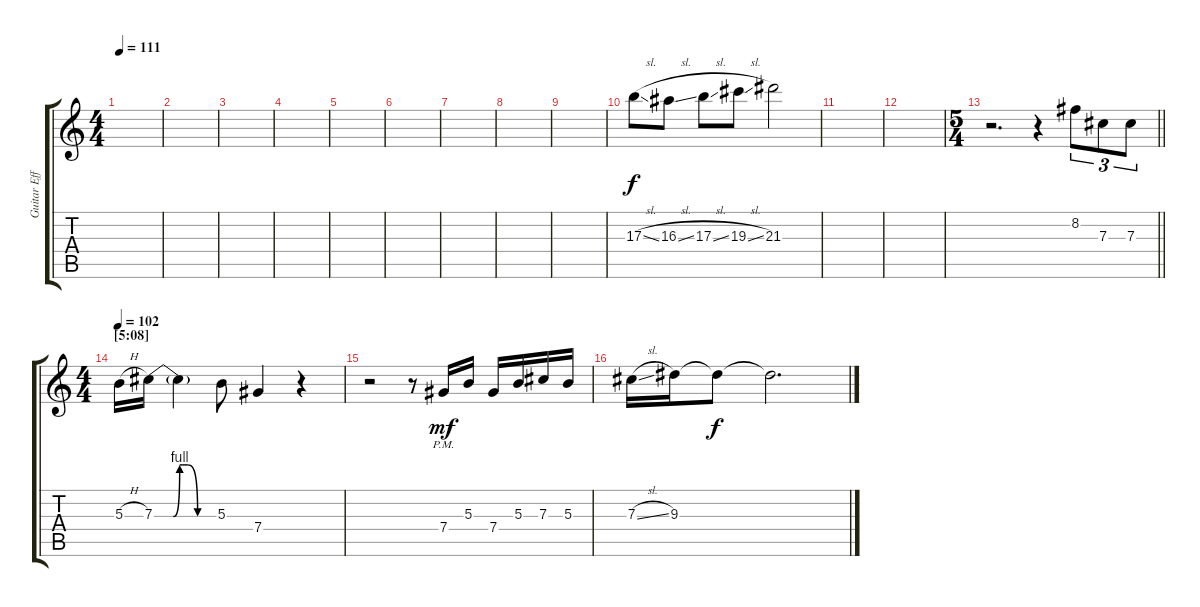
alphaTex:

\track ("Guitar Effects" "Guitar Eff") {instrument overdrivenguitar}
\staff {score tabs}
\tuning (Eb4 Bb3 Gb3 Db3 Ab2 Eb2) {hide}
\ts (4 4)
\tempo 111
\clef g2
\ks c
|
|
|
|
|
|
|
|
|
17.3{sl}.8{instrument electricguitarjazz} 16.3{sl}.8 17.3{sl}.8 19.3{sl}.8 21.3.2 |
|
|
\ts (5 4)
\barLineRight lightlight
r.2{d instrument overdrivenguitar} r.4 8.2.8{tu (3 2) dy f} 7.3.8{tu (3 2)} 7.3.8{tu (3 2)} |
\ts (4 4)
\section ("" "[5:08]")
\tempo 102
5.3{h}.16 7.3{be (custom 0 0 8 0 13 0 18 0 24 4 27 4 29 4 31 4 41 0 53 0 60 0)}.16 7.3{t}.4 5.3.8 7.4.4 r.4 |
r.2 r.8 7.4{pm}.16{dy mf volume 14} 5.3.16 7.4.16 5.3.16 7.3.16 5.3.16 |
7.3{sl}.16 9.3.16{volume 6} 9.3{t}.8{dy f} 9.3{t}.2{d}
